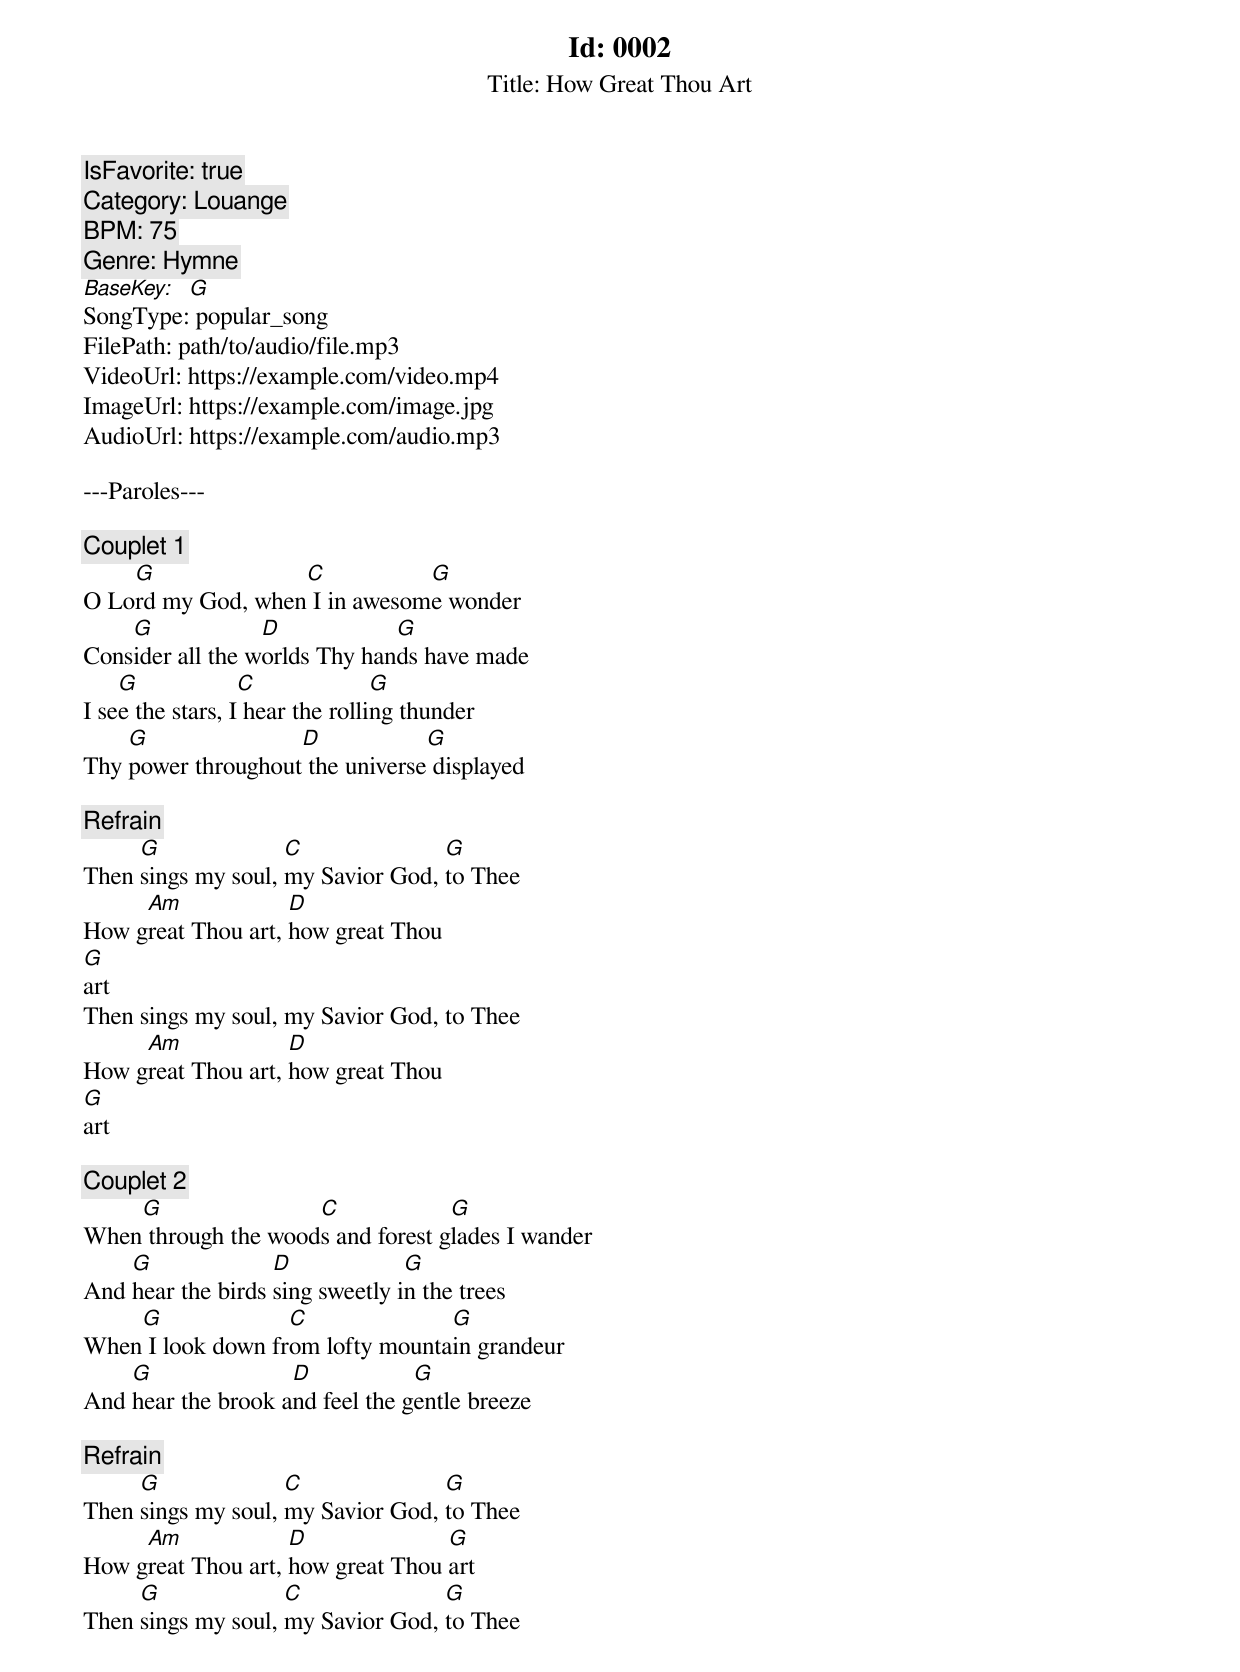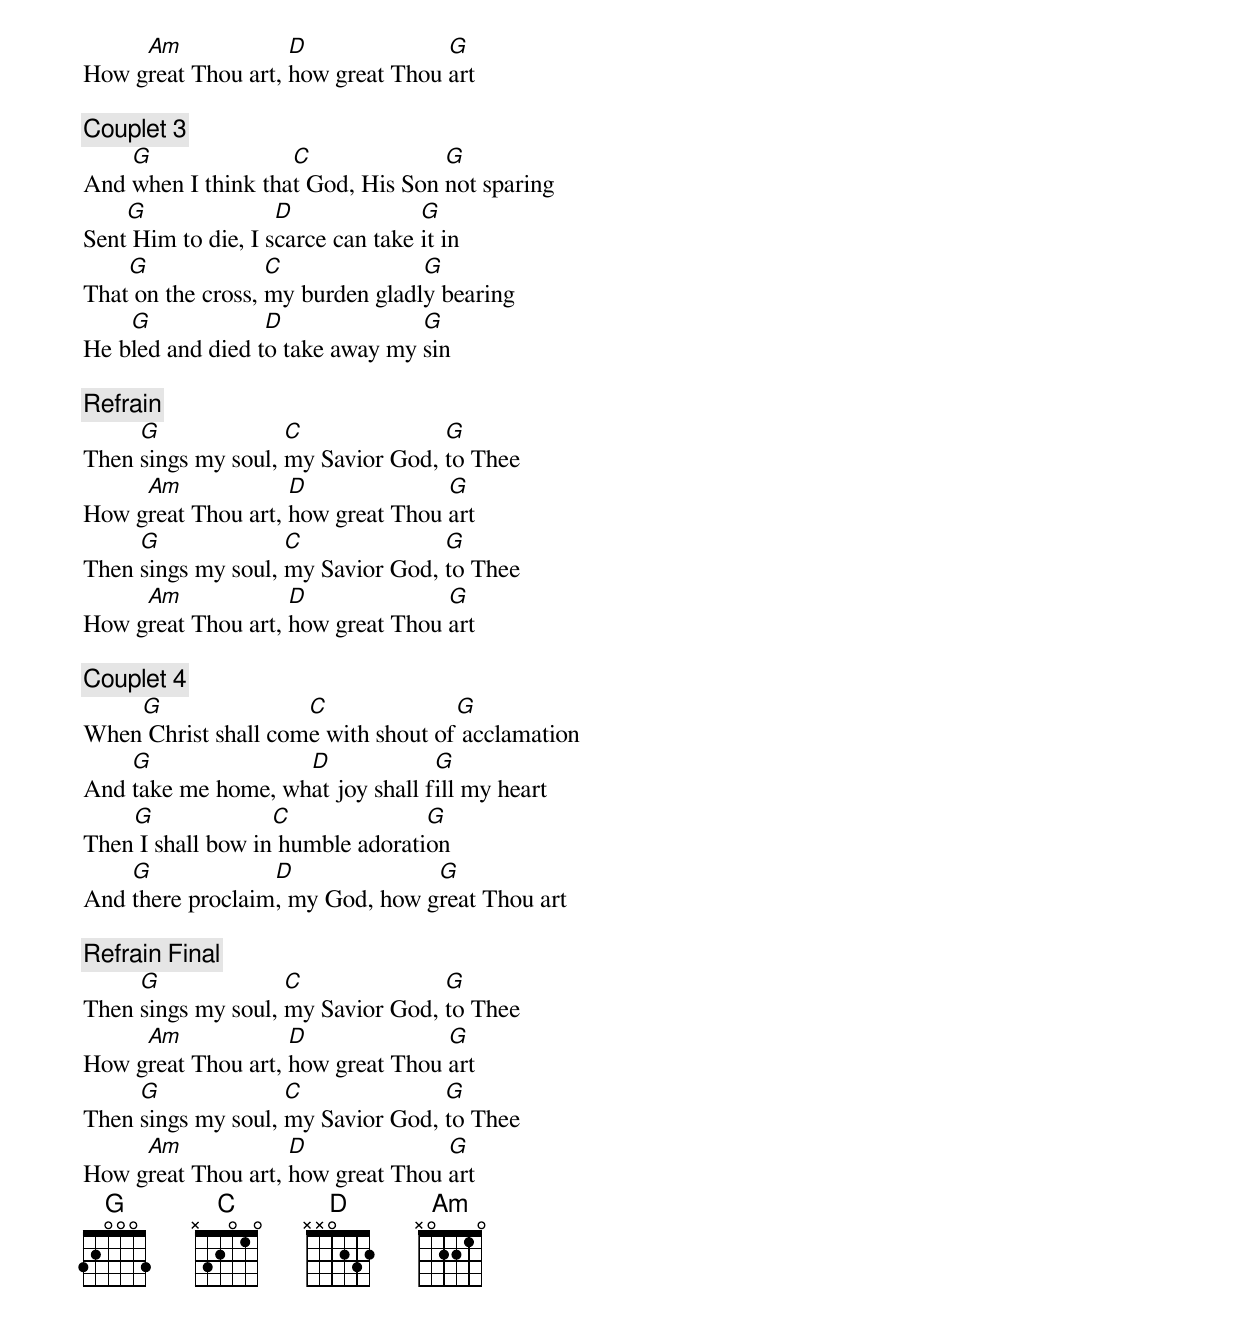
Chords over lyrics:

Id: 0002
Title: How Great Thou Art
IsFavorite: true
Category: Louange
BPM: 75
Genre: Hymne
BaseKey: G
SongType: popular_song
FilePath: path/to/audio/file.mp3
VideoUrl: https://example.com/video.mp4
ImageUrl: https://example.com/image.jpg
AudioUrl: https://example.com/audio.mp3

---Paroles---

[Couplet 1]
    G              C           G
O Lord my God, when I in awesome wonder
    G             D            G
Consider all the worlds Thy hands have made
    G             C              G
I see the stars, I hear the rolling thunder
    G               D            G
Thy power throughout the universe displayed

[Refrain]
     G              C              G
Then sings my soul, my Savior God, to Thee
     Am             D
How great Thou art, how great Thou
G
art
Then sings my soul, my Savior God, to Thee
     Am             D
How great Thou art, how great Thou
G
art

[Couplet 2]
    G                C             G
When through the woods and forest glades I wander
    G              D             G
And hear the birds sing sweetly in the trees
    G              C              G
When I look down from lofty mountain grandeur
    G               D            G
And hear the brook and feel the gentle breeze

[Refrain]
     G              C              G
Then sings my soul, my Savior God, to Thee
     Am             D              G
How great Thou art, how great Thou art
     G              C              G
Then sings my soul, my Savior God, to Thee
     Am             D              G
How great Thou art, how great Thou art

[Couplet 3]
    G               C              G
And when I think that God, His Son not sparing
    G               D              G
Sent Him to die, I scarce can take it in
    G              C              G
That on the cross, my burden gladly bearing
    G             D              G
He bled and died to take away my sin

[Refrain]
     G              C              G
Then sings my soul, my Savior God, to Thee
     Am             D              G
How great Thou art, how great Thou art
     G              C              G
Then sings my soul, my Savior God, to Thee
     Am             D              G
How great Thou art, how great Thou art

[Couplet 4]
    G                C              G
When Christ shall come with shout of acclamation
    G               D             G
And take me home, what joy shall fill my heart
    G              C              G
Then I shall bow in humble adoration
    G             D              G
And there proclaim, my God, how great Thou art

[Refrain Final]
     G              C              G
Then sings my soul, my Savior God, to Thee
     Am             D              G
How great Thou art, how great Thou art
     G              C              G
Then sings my soul, my Savior God, to Thee
     Am             D              G
How great Thou art, how great Thou art
